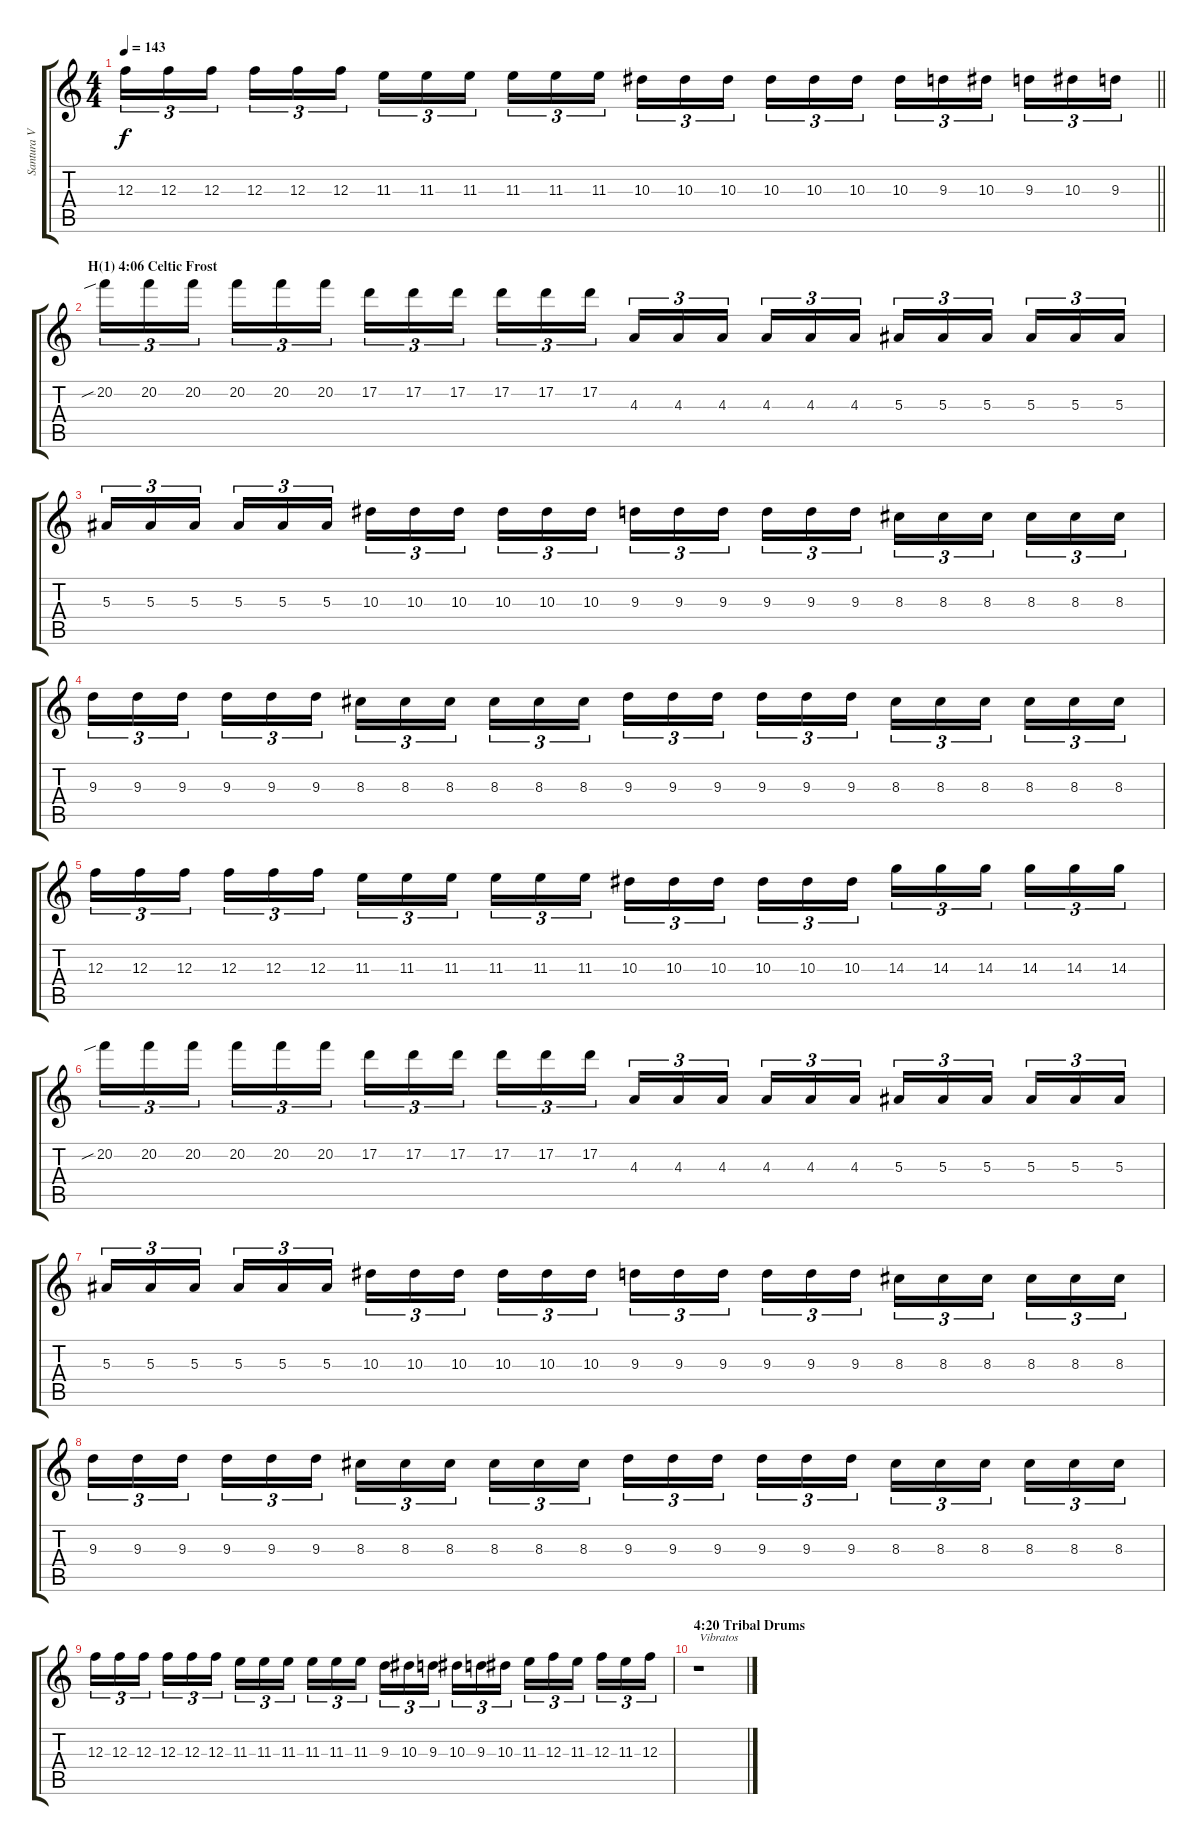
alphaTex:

\track ("Santura V" "Santura V") {instrument distortionguitar}
\staff {score tabs}
\tuning (D4 A3 F3 C3 G2 D2) {hide}
\ts (4 4)
\tempo 143
\clef g2
\barLineRight lightlight
\ks c
12.3.16{tu (3 2) dy f} 12.3.16{tu (3 2)} 12.3.16{tu (3 2) beam splitsecondary} 12.3.16{tu (3 2)} 12.3.16{tu (3 2)} 12.3.16{tu (3 2)} 11.3.16{tu (3 2)} 11.3.16{tu (3 2)} 11.3.16{tu (3 2) beam splitsecondary} 11.3.16{tu (3 2)} 11.3.16{tu (3 2)} 11.3.16{tu (3 2)} 10.3.16{tu (3 2)} 10.3.16{tu (3 2)} 10.3.16{tu (3 2) beam splitsecondary} 10.3.16{tu (3 2)} 10.3.16{tu (3 2)} 10.3.16{tu (3 2)} 10.3.16{tu (3 2)} 9.3.16{tu (3 2)} 10.3.16{tu (3 2) beam splitsecondary} 9.3.16{tu (3 2)} 10.3.16{tu (3 2)} 9.3.16{tu (3 2)} |
\section ("" "H(1) 4:06 Celtic Frost")
20.2{sib}.16{tu (3 2)} 20.2.16{tu (3 2)} 20.2.16{tu (3 2) beam splitsecondary} 20.2.16{tu (3 2)} 20.2.16{tu (3 2)} 20.2.16{tu (3 2)} 17.2.16{tu (3 2)} 17.2.16{tu (3 2)} 17.2.16{tu (3 2) beam splitsecondary} 17.2.16{tu (3 2)} 17.2.16{tu (3 2)} 17.2.16{tu (3 2)} 4.3.16{tu (3 2)} 4.3.16{tu (3 2)} 4.3.16{tu (3 2) beam splitsecondary} 4.3.16{tu (3 2)} 4.3.16{tu (3 2)} 4.3.16{tu (3 2)} 5.3.16{tu (3 2)} 5.3.16{tu (3 2)} 5.3.16{tu (3 2) beam splitsecondary} 5.3.16{tu (3 2)} 5.3.16{tu (3 2)} 5.3.16{tu (3 2)} |
5.3.16{tu (3 2)} 5.3.16{tu (3 2)} 5.3.16{tu (3 2) beam splitsecondary} 5.3.16{tu (3 2)} 5.3.16{tu (3 2)} 5.3.16{tu (3 2)} 10.3.16{tu (3 2)} 10.3.16{tu (3 2)} 10.3.16{tu (3 2) beam splitsecondary} 10.3.16{tu (3 2)} 10.3.16{tu (3 2)} 10.3.16{tu (3 2)} 9.3.16{tu (3 2)} 9.3.16{tu (3 2)} 9.3.16{tu (3 2) beam splitsecondary} 9.3.16{tu (3 2)} 9.3.16{tu (3 2)} 9.3.16{tu (3 2)} 8.3.16{tu (3 2)} 8.3.16{tu (3 2)} 8.3.16{tu (3 2) beam splitsecondary} 8.3.16{tu (3 2)} 8.3.16{tu (3 2)} 8.3.16{tu (3 2)} |
9.3.16{tu (3 2)} 9.3.16{tu (3 2)} 9.3.16{tu (3 2) beam splitsecondary} 9.3.16{tu (3 2)} 9.3.16{tu (3 2)} 9.3.16{tu (3 2)} 8.3.16{tu (3 2)} 8.3.16{tu (3 2)} 8.3.16{tu (3 2) beam splitsecondary} 8.3.16{tu (3 2)} 8.3.16{tu (3 2)} 8.3.16{tu (3 2)} 9.3.16{tu (3 2)} 9.3.16{tu (3 2)} 9.3.16{tu (3 2) beam splitsecondary} 9.3.16{tu (3 2)} 9.3.16{tu (3 2)} 9.3.16{tu (3 2)} 8.3.16{tu (3 2)} 8.3.16{tu (3 2)} 8.3.16{tu (3 2) beam splitsecondary} 8.3.16{tu (3 2)} 8.3.16{tu (3 2)} 8.3.16{tu (3 2)} |
12.3.16{tu (3 2)} 12.3.16{tu (3 2)} 12.3.16{tu (3 2) beam splitsecondary} 12.3.16{tu (3 2)} 12.3.16{tu (3 2)} 12.3.16{tu (3 2)} 11.3.16{tu (3 2)} 11.3.16{tu (3 2)} 11.3.16{tu (3 2) beam splitsecondary} 11.3.16{tu (3 2)} 11.3.16{tu (3 2)} 11.3.16{tu (3 2)} 10.3.16{tu (3 2)} 10.3.16{tu (3 2)} 10.3.16{tu (3 2) beam splitsecondary} 10.3.16{tu (3 2)} 10.3.16{tu (3 2)} 10.3.16{tu (3 2)} 14.3.16{tu (3 2)} 14.3.16{tu (3 2)} 14.3.16{tu (3 2) beam splitsecondary} 14.3.16{tu (3 2)} 14.3.16{tu (3 2)} 14.3.16{tu (3 2)} |
20.2{sib}.16{tu (3 2)} 20.2.16{tu (3 2)} 20.2.16{tu (3 2) beam splitsecondary} 20.2.16{tu (3 2)} 20.2.16{tu (3 2)} 20.2.16{tu (3 2)} 17.2.16{tu (3 2)} 17.2.16{tu (3 2)} 17.2.16{tu (3 2) beam splitsecondary} 17.2.16{tu (3 2)} 17.2.16{tu (3 2)} 17.2.16{tu (3 2)} 4.3.16{tu (3 2)} 4.3.16{tu (3 2)} 4.3.16{tu (3 2) beam splitsecondary} 4.3.16{tu (3 2)} 4.3.16{tu (3 2)} 4.3.16{tu (3 2)} 5.3.16{tu (3 2)} 5.3.16{tu (3 2)} 5.3.16{tu (3 2) beam splitsecondary} 5.3.16{tu (3 2)} 5.3.16{tu (3 2)} 5.3.16{tu (3 2)} |
5.3.16{tu (3 2)} 5.3.16{tu (3 2)} 5.3.16{tu (3 2) beam splitsecondary} 5.3.16{tu (3 2)} 5.3.16{tu (3 2)} 5.3.16{tu (3 2)} 10.3.16{tu (3 2)} 10.3.16{tu (3 2)} 10.3.16{tu (3 2) beam splitsecondary} 10.3.16{tu (3 2)} 10.3.16{tu (3 2)} 10.3.16{tu (3 2)} 9.3.16{tu (3 2)} 9.3.16{tu (3 2)} 9.3.16{tu (3 2) beam splitsecondary} 9.3.16{tu (3 2)} 9.3.16{tu (3 2)} 9.3.16{tu (3 2)} 8.3.16{tu (3 2)} 8.3.16{tu (3 2)} 8.3.16{tu (3 2) beam splitsecondary} 8.3.16{tu (3 2)} 8.3.16{tu (3 2)} 8.3.16{tu (3 2)} |
9.3.16{tu (3 2)} 9.3.16{tu (3 2)} 9.3.16{tu (3 2) beam splitsecondary} 9.3.16{tu (3 2)} 9.3.16{tu (3 2)} 9.3.16{tu (3 2)} 8.3.16{tu (3 2)} 8.3.16{tu (3 2)} 8.3.16{tu (3 2) beam splitsecondary} 8.3.16{tu (3 2)} 8.3.16{tu (3 2)} 8.3.16{tu (3 2)} 9.3.16{tu (3 2)} 9.3.16{tu (3 2)} 9.3.16{tu (3 2) beam splitsecondary} 9.3.16{tu (3 2)} 9.3.16{tu (3 2)} 9.3.16{tu (3 2)} 8.3.16{tu (3 2)} 8.3.16{tu (3 2)} 8.3.16{tu (3 2) beam splitsecondary} 8.3.16{tu (3 2)} 8.3.16{tu (3 2)} 8.3.16{tu (3 2)} |
12.3.16{tu (3 2)} 12.3.16{tu (3 2)} 12.3.16{tu (3 2) beam splitsecondary} 12.3.16{tu (3 2)} 12.3.16{tu (3 2)} 12.3.16{tu (3 2)} 11.3.16{tu (3 2)} 11.3.16{tu (3 2)} 11.3.16{tu (3 2) beam splitsecondary} 11.3.16{tu (3 2)} 11.3.16{tu (3 2)} 11.3.16{tu (3 2)} 9.3.16{tu (3 2)} 10.3.16{tu (3 2)} 9.3.16{tu (3 2) beam splitsecondary} 10.3.16{tu (3 2)} 9.3.16{tu (3 2)} 10.3.16{tu (3 2)} 11.3.16{tu (3 2)} 12.3.16{tu (3 2)} 11.3.16{tu (3 2) beam splitsecondary} 12.3.16{tu (3 2)} 11.3.16{tu (3 2)} 12.3.16{tu (3 2)} |
\section ("" "4:20 Tribal Drums")
r.1{txt "Vibratos"}
